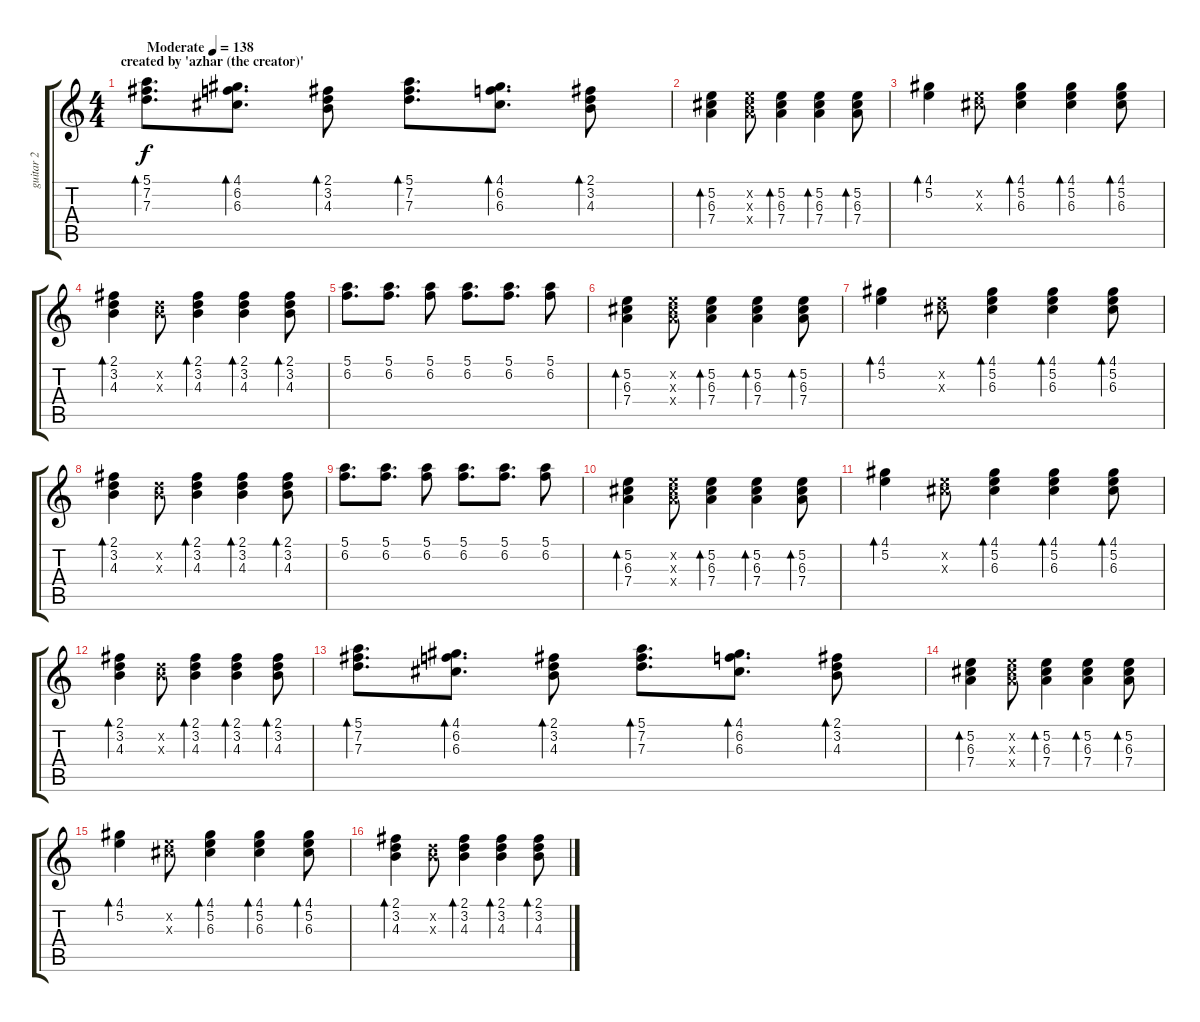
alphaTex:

\track ("guitar 2" "guitar 2") {instrument overdrivenguitar}
\staff {score tabs}
\tuning (E4 B3 G3 D3 A2 E2) {hide}
\ts (4 4)
\section ("" "created by 'azhar (the creator)'")
\tempo (138 "Moderate")
\clef g2
\ks c
(5.1 7.2 7.3).8{d bd 240 dy f instrument overdrivenguitar} (4.1 6.2 6.3).8{d bd 240} (2.1 3.2 4.3).8{bd 240} (5.1 7.2 7.3).8{d bd 240} (4.1 6.2 6.3).8{d bd 240} (2.1 3.2 4.3).8{bd 240} |
(5.2 6.3 7.4).4{bd 240} (5.2{x} 6.3{x} 7.4{x}).8 (5.2 6.3 7.4).4{bd 240} (5.2 6.3 7.4).4{bd 240} (5.2 6.3 7.4).8{bd 240} |
(4.1 5.2).4{bd 240} (5.2{x} 6.3{x}).8 (4.1 5.2 6.3).4{bd 240} (4.1 5.2 6.3).4{bd 240} (4.1 5.2 6.3).8{bd 240} |
(2.1 3.2 4.3).4{bd 240} (3.2{x} 4.3{x}).8 (2.1 3.2 4.3).4{bd 240} (2.1 3.2 4.3).4{bd 240} (2.1 3.2 4.3).8{bd 240} |
(5.1 6.2).8{d} (5.1 6.2).8{d} (5.1 6.2).8 (5.1 6.2).8{d} (5.1 6.2).8{d} (5.1 6.2).8 |
(5.2 6.3 7.4).4{bd 240} (5.2{x} 6.3{x} 7.4{x}).8 (5.2 6.3 7.4).4{bd 240} (5.2 6.3 7.4).4{bd 240} (5.2 6.3 7.4).8{bd 240} |
(4.1 5.2).4{bd 240} (5.2{x} 6.3{x}).8 (4.1 5.2 6.3).4{bd 240} (4.1 5.2 6.3).4{bd 240} (4.1 5.2 6.3).8{bd 240} |
(2.1 3.2 4.3).4{bd 240} (3.2{x} 4.3{x}).8 (2.1 3.2 4.3).4{bd 240} (2.1 3.2 4.3).4{bd 240} (2.1 3.2 4.3).8{bd 240} |
(5.1 6.2).8{d} (5.1 6.2).8{d} (5.1 6.2).8 (5.1 6.2).8{d} (5.1 6.2).8{d} (5.1 6.2).8 |
(5.2 6.3 7.4).4{bd 240} (5.2{x} 6.3{x} 7.4{x}).8 (5.2 6.3 7.4).4{bd 240} (5.2 6.3 7.4).4{bd 240} (5.2 6.3 7.4).8{bd 240} |
(4.1 5.2).4{bd 240} (5.2{x} 6.3{x}).8 (4.1 5.2 6.3).4{bd 240} (4.1 5.2 6.3).4{bd 240} (4.1 5.2 6.3).8{bd 240} |
(2.1 3.2 4.3).4{bd 240} (3.2{x} 4.3{x}).8 (2.1 3.2 4.3).4{bd 240} (2.1 3.2 4.3).4{bd 240} (2.1 3.2 4.3).8{bd 240} |
(5.1 7.2 7.3).8{d bd 240} (4.1 6.2 6.3).8{d bd 240} (2.1 3.2 4.3).8{bd 240} (5.1 7.2 7.3).8{d bd 240} (4.1 6.2 6.3).8{d bd 240} (2.1 3.2 4.3).8{bd 240} |
(5.2 6.3 7.4).4{bd 240} (5.2{x} 6.3{x} 7.4{x}).8 (5.2 6.3 7.4).4{bd 240} (5.2 6.3 7.4).4{bd 240} (5.2 6.3 7.4).8{bd 240} |
(4.1 5.2).4{bd 240} (5.2{x} 6.3{x}).8 (4.1 5.2 6.3).4{bd 240} (4.1 5.2 6.3).4{bd 240} (4.1 5.2 6.3).8{bd 240} |
(2.1 3.2 4.3).4{bd 240} (3.2{x} 4.3{x}).8 (2.1 3.2 4.3).4{bd 240} (2.1 3.2 4.3).4{bd 240} (2.1 3.2 4.3).8{bd 240}
